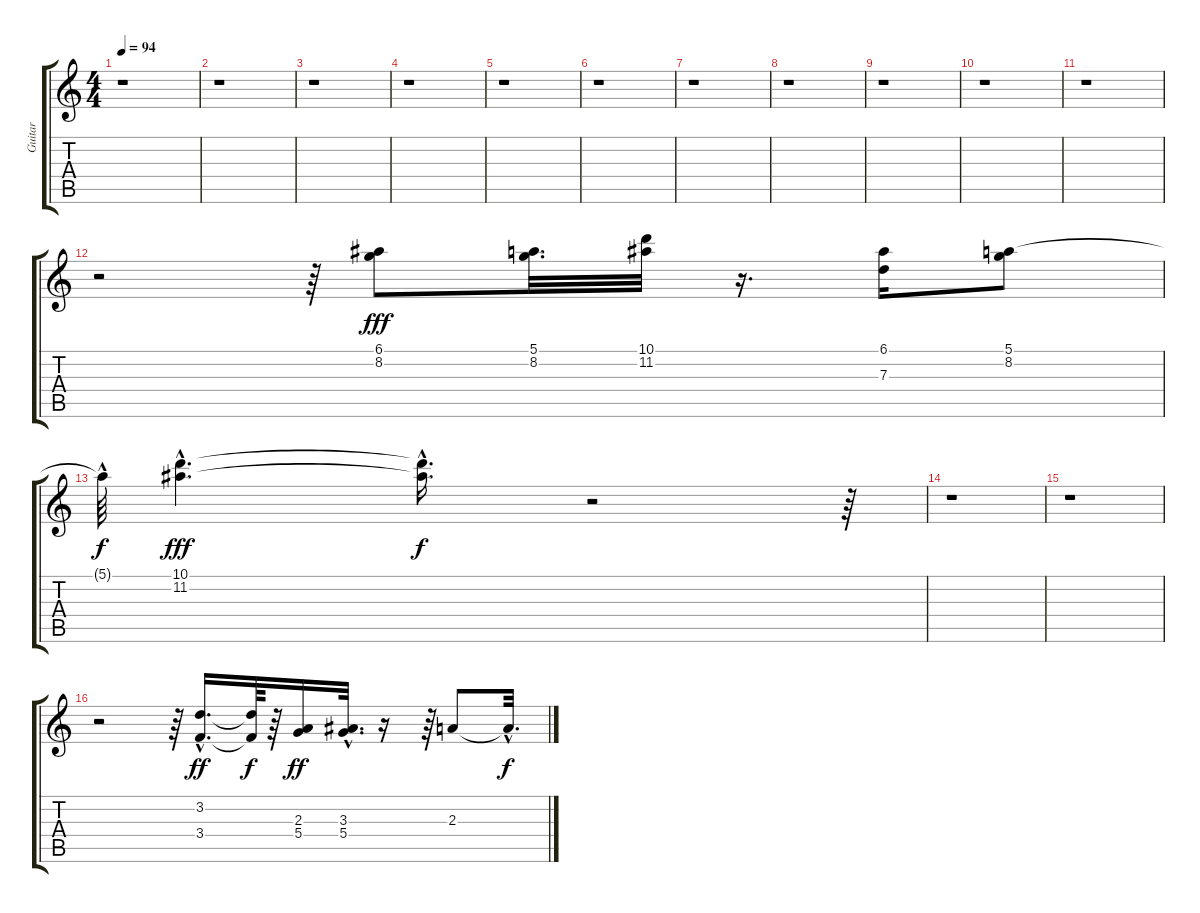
\track ("Guitar" "Guitar") {instrument electricguitarjazz}
\staff {score tabs}
\tuning (E4 B3 G3 D3 A2 E2) {hide}
\ts (4 4)
\tempo 94
\clef g2
\ks c
r.1{dy f} |
r.1 |
r.1 |
r.1 |
r.1 |
r.1 |
r.1 |
r.1 |
r.1 |
r.1 |
r.1 |
r.2 r.64 (6.1 8.2).8{dy fff} (5.1 8.2).32{d} (10.1 11.2).32 r.16{d} (6.1 7.3).16 (5.1 8.2).8 |
5.1{hac t}.64{dy f} (10.1{hac} 11.2{hac}).4{d dy fff} (10.1{hac t} 11.2{t}).16{d dy f} r.2 r.64 |
r.1 |
r.1 |
r.2 r.64 (3.2{hac} 3.4{hac}).16{d dy ff} (3.2{t} 3.4{t}).64{dy f} r.64 (2.3 5.4).16{dy ff} (3.3 5.4{hac}).32{d} r.16 r.64 2.3.8 2.3{hac t}.32{d dy f}
